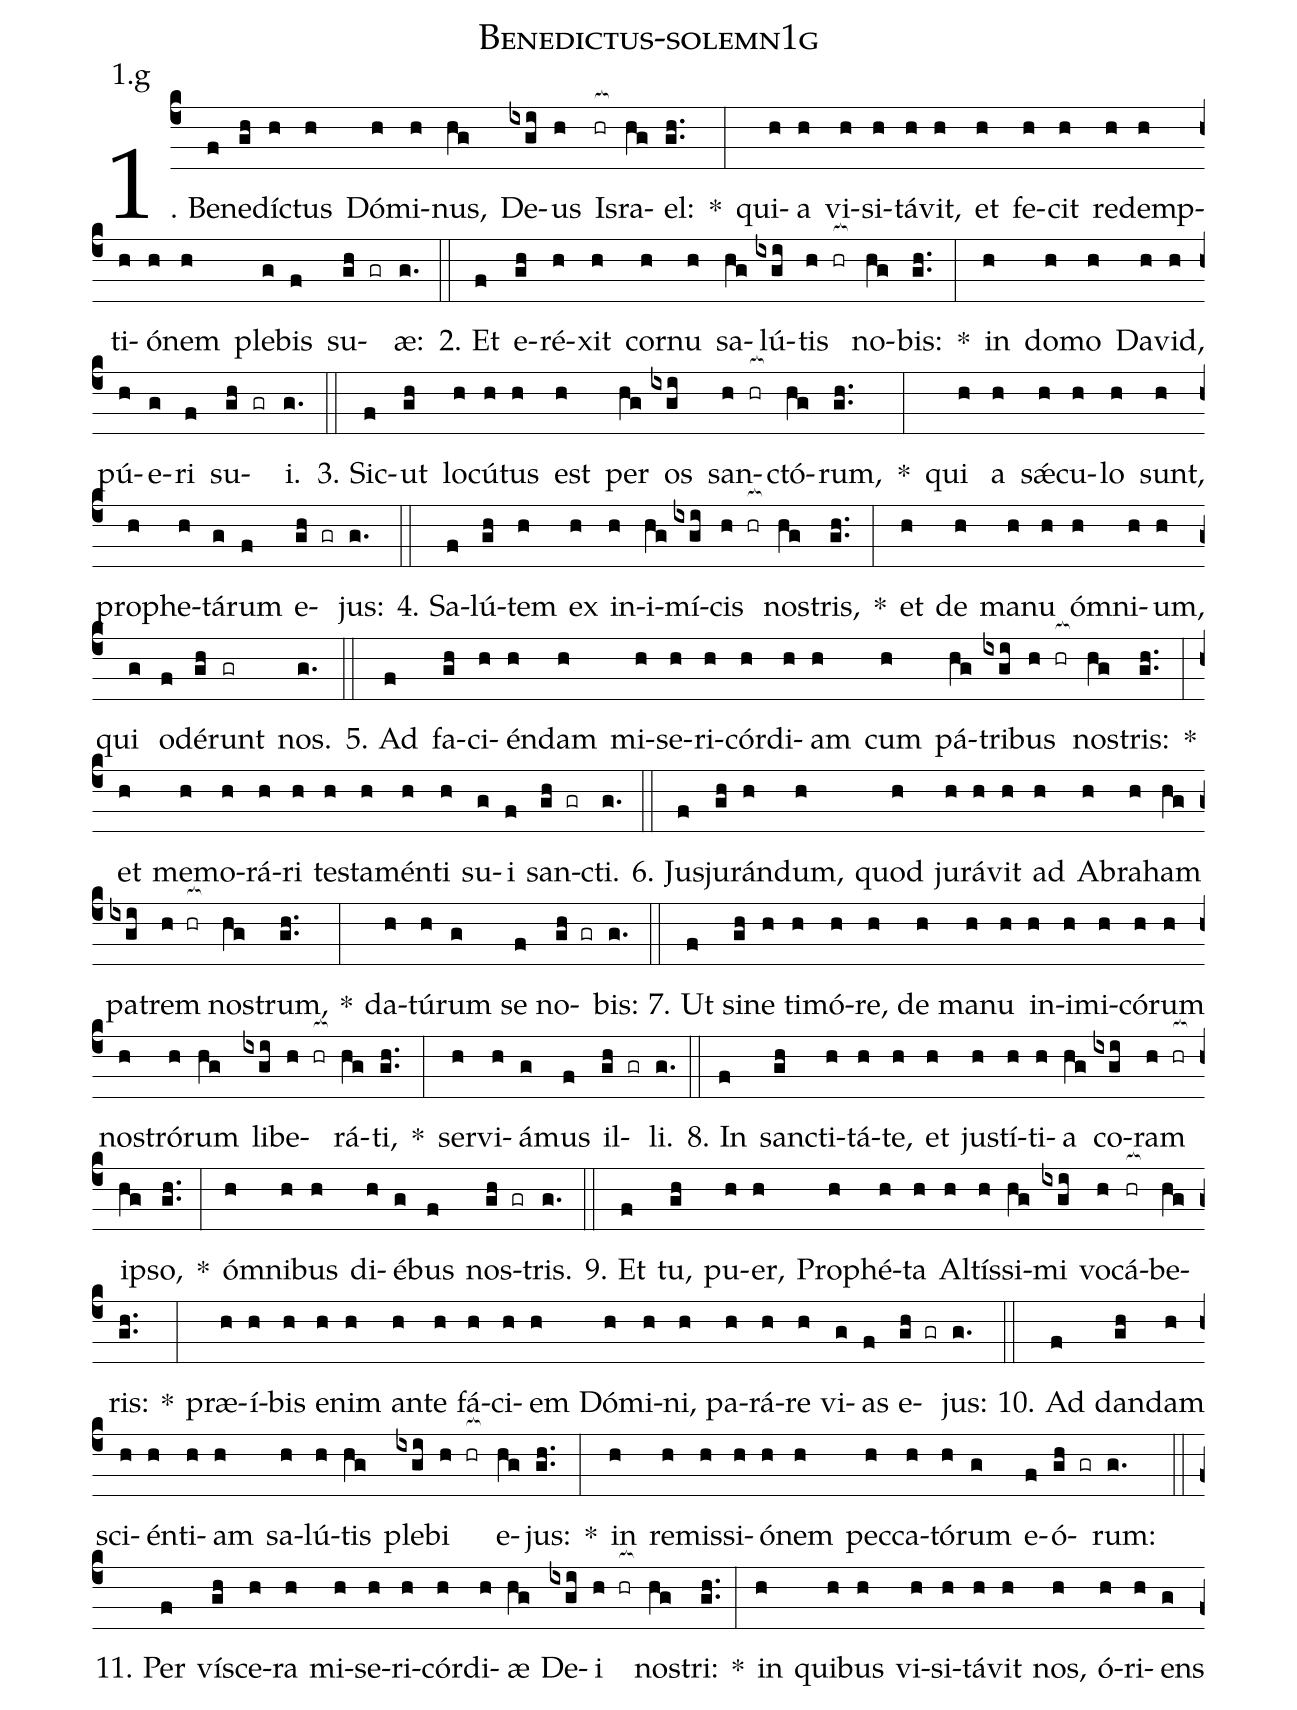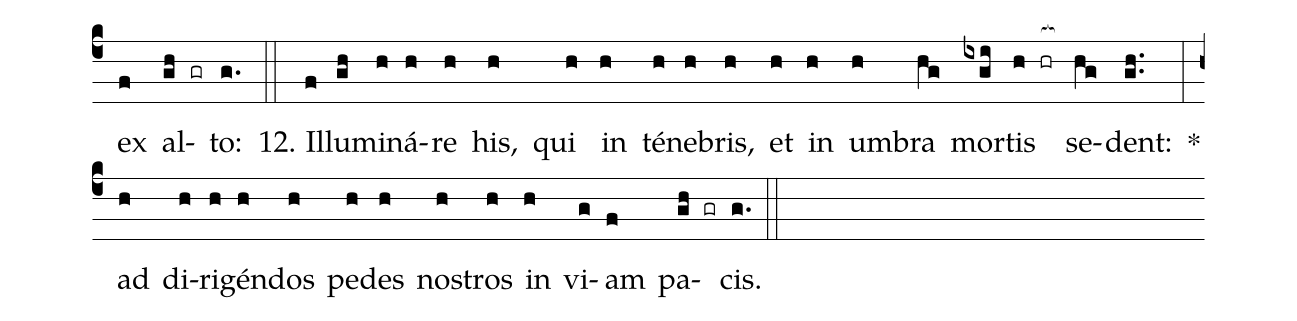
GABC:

name: Benedictus-solemn1g;
annotation: 1.g;
%%
(c4)1. Be(f)ne(gh)dí(h)ctus(h) Dó(h)mi(h)nus,(hg) De(ixgi)us(h) Is(hr[ocb:1{])ra(hg[ocb:0}])el:(gh..) *(:) qui(h)a(h) vi(h)si(h)tá(h)vit,(h) et(h) fe(h)cit(h) red(h)emp(h)ti(h)ó(h)nem(h) ple(g)bis(f) su(gh gr)æ:(g.) (::)
2. Et(f) e(gh)ré(h)xit(h) cor(h)nu(h) sa(hg)lú(ixgi)tis(h hr[ocb:1{]) no(hg[ocb:0}])bis:(gh..) *(:) in(h) do(h)mo(h) Da(h)vid,(h) pú(h)e(g)ri(f) su(gh gr)i.(g.) (::)
3. Sic(f)ut(gh) lo(h)cú(h)tus(h) est(h) per(hg) os(ixgi) san(h hr[ocb:1{])ctó(hg[ocb:0}])rum,(gh..) *(:) qui(h) a(h) sǽ(h)cu(h)lo(h) sunt,(h) pro(h)phe(h)tá(g)rum(f) e(gh gr)jus:(g.) (::)
4. Sa(f)lú(gh)tem(h) ex(h) in(h)i(hg)mí(ixgi)cis(h hr[ocb:1{]) nos(hg[ocb:0}])tris,(gh..) *(:) et(h) de(h) ma(h)nu(h) ó(h)mni(h)um,(h) qui(g) o(f)dé(gh)runt(gr) nos.(g.) (::)
5. Ad(f) fa(gh)ci(h)én(h)dam(h) mi(h)se(h)ri(h)cór(h)di(h)am(h) cum(h) pá(hg)tri(ixgi)bus(h hr[ocb:1{]) nos(hg[ocb:0}])tris:(gh..) *(:) et(h) me(h)mo(h)rá(h)ri(h) te(h)sta(h)mén(h)ti(h) su(g)i(f) san(gh gr)cti.(g.) (::)
6. Ju(f)sju(gh)rán(h)dum,(h) quod(h) ju(h)rá(h)vit(h) ad(h) A(h)bra(h)ham(hg) pa(ixgi)trem(h hr[ocb:1{]) nos(hg[ocb:0}])trum,(gh..) *(:) da(h)tú(h)rum(g) se(f) no(gh gr)bis:(g.) (::)
7. Ut(f) si(gh)ne(h) ti(h)mó(h)re,(h) de(h) ma(h)nu(h) in(h)i(h)mi(h)có(h)rum(h) no(h)stró(h)rum(hg) li(ixgi)be(h hr[ocb:1{])rá(hg[ocb:0}])ti,(gh..) *(:) ser(h)vi(h)á(g)mus(f) il(gh gr)li.(g.) (::)
8. In(f) san(gh)cti(h)tá(h)te,(h) et(h) ju(h)stí(h)ti(h)a(hg) co(ixgi)ram(h hr[ocb:1{]) i(hg[ocb:0}])pso,(gh..) *(:) ó(h)mni(h)bus(h) di(h)é(g)bus(f) nos(gh gr)tris.(g.) (::)
9. Et(f) tu,(gh) pu(h)er,(h) Pro(h)phé(h)ta(h) Al(h)tís(h)si(hg)mi(ixgi) vo(h)cá(hr[ocb:1{])be(hg[ocb:0}])ris:(gh..) *(:) præ(h)í(h)bis(h) e(h)nim(h) an(h)te(h) fá(h)ci(h)em(h) Dó(h)mi(h)ni,(h) pa(h)rá(h)re(h) vi(g)as(f) e(gh gr)jus:(g.) (::)
10. Ad(f) dan(gh)dam(h) sci(h)én(h)ti(h)am(h) sa(h)lú(h)tis(hg) ple(ixgi)bi(h hr[ocb:1{]) e(hg[ocb:0}])jus:(gh..) *(:) in(h) re(h)mis(h)si(h)ó(h)nem(h) pec(h)ca(h)tó(h)rum(g) e(f)ó(gh gr)rum:(g.) (::)
11. Per(f) ví(gh)sce(h)ra(h) mi(h)se(h)ri(h)cór(h)di(h)æ(hg) De(ixgi)i(h hr[ocb:1{]) nos(hg[ocb:0}])tri:(gh..) *(:) in(h) qui(h)bus(h) vi(h)si(h)tá(h)vit(h) nos,(h) ó(h)ri(h)ens(g) ex(f) al(gh gr)to:(g.) (::)
12. Il(f)lu(gh)mi(h)ná(h)re(h) his,(h) qui(h) in(h) té(h)ne(h)bris,(h) et(h) in(h) um(h)bra(hg) mor(ixgi)tis(h hr[ocb:1{]) se(hg[ocb:0}])dent:(gh..) *(:) ad(h) di(h)ri(h)gén(h)dos(h) pe(h)des(h) no(h)stros(h) in(h) vi(g)am(f) pa(gh gr)cis.(g.) (::)
%13. Gló(f)ri(gh)a(h) Pa(hg)tri,(ixgi) et(h) Fí(hr[ocb:1{])li(hg[ocb:0}])o,(gh..) *(:) et(h) Spi(h)rí(h)tu(g)i(f) Sanc(gh gr)to.(g.) (::)
%14. Sic(f)ut(gh) e(h)rat(h) in(h) prin(h)cí(h)pi(h)o,(h) et(hg) nunc,(ixgi) et(h hr[ocb:1{]) sem(hg[ocb:0}])per,(gh..) *(:) et(h) in(h) sǽ(h)cu(h)la(h) sæ(h)cu(h)ló(g)rum.(f) A(gh gr)men.(g.) (::)
